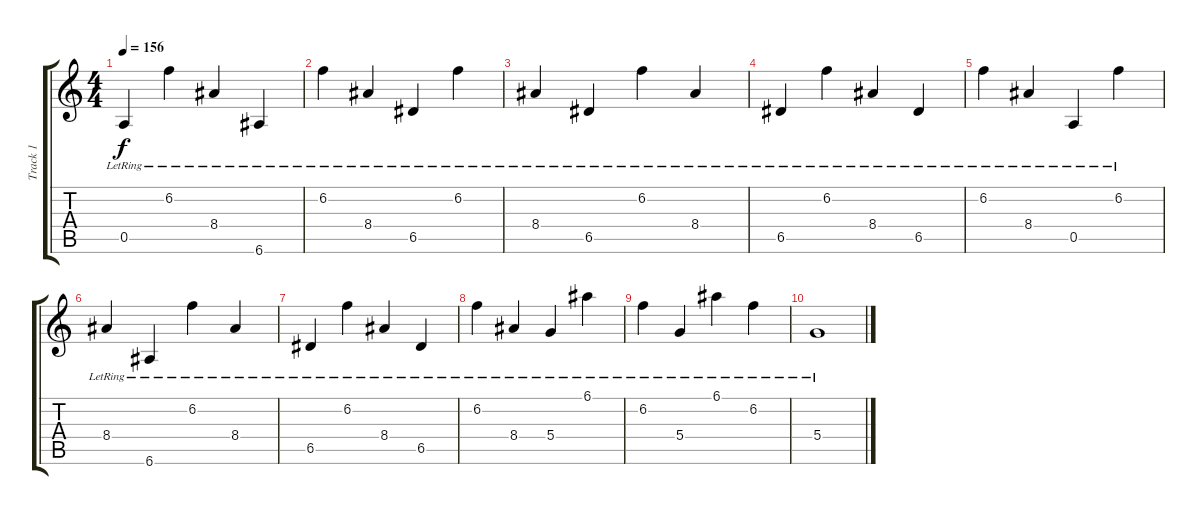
\track ("Track 1" "Track 1") {instrument acousticguitarsteel}
\staff {score tabs}
\tuning (E4 B3 G3 D3 A2 E2) {hide}
\ts (4 4)
\tempo 156
\clef g2
\ks c
0.5{lr}.4{dy f} 6.2{lr}.4 8.4{lr}.4 6.6{lr}.4 |
6.2{lr}.4 8.4{lr}.4 6.5{lr}.4 6.2{lr}.4 |
8.4{lr}.4 6.5{lr}.4 6.2{lr}.4 8.4{lr}.4 |
6.5{lr}.4 6.2{lr}.4 8.4{lr}.4 6.5{lr}.4 |
6.2{lr}.4 8.4{lr}.4 0.5{lr}.4 6.2{lr}.4 |
8.4{lr}.4 6.6{lr}.4 6.2{lr}.4 8.4{lr}.4 |
6.5{lr}.4 6.2{lr}.4 8.4{lr}.4 6.5{lr}.4 |
6.2{lr}.4 8.4{lr}.4 5.4{lr}.4 6.1{lr}.4 |
6.2{lr}.4 5.4{lr}.4 6.1{lr}.4 6.2{lr}.4 |
5.4{lr}.1
